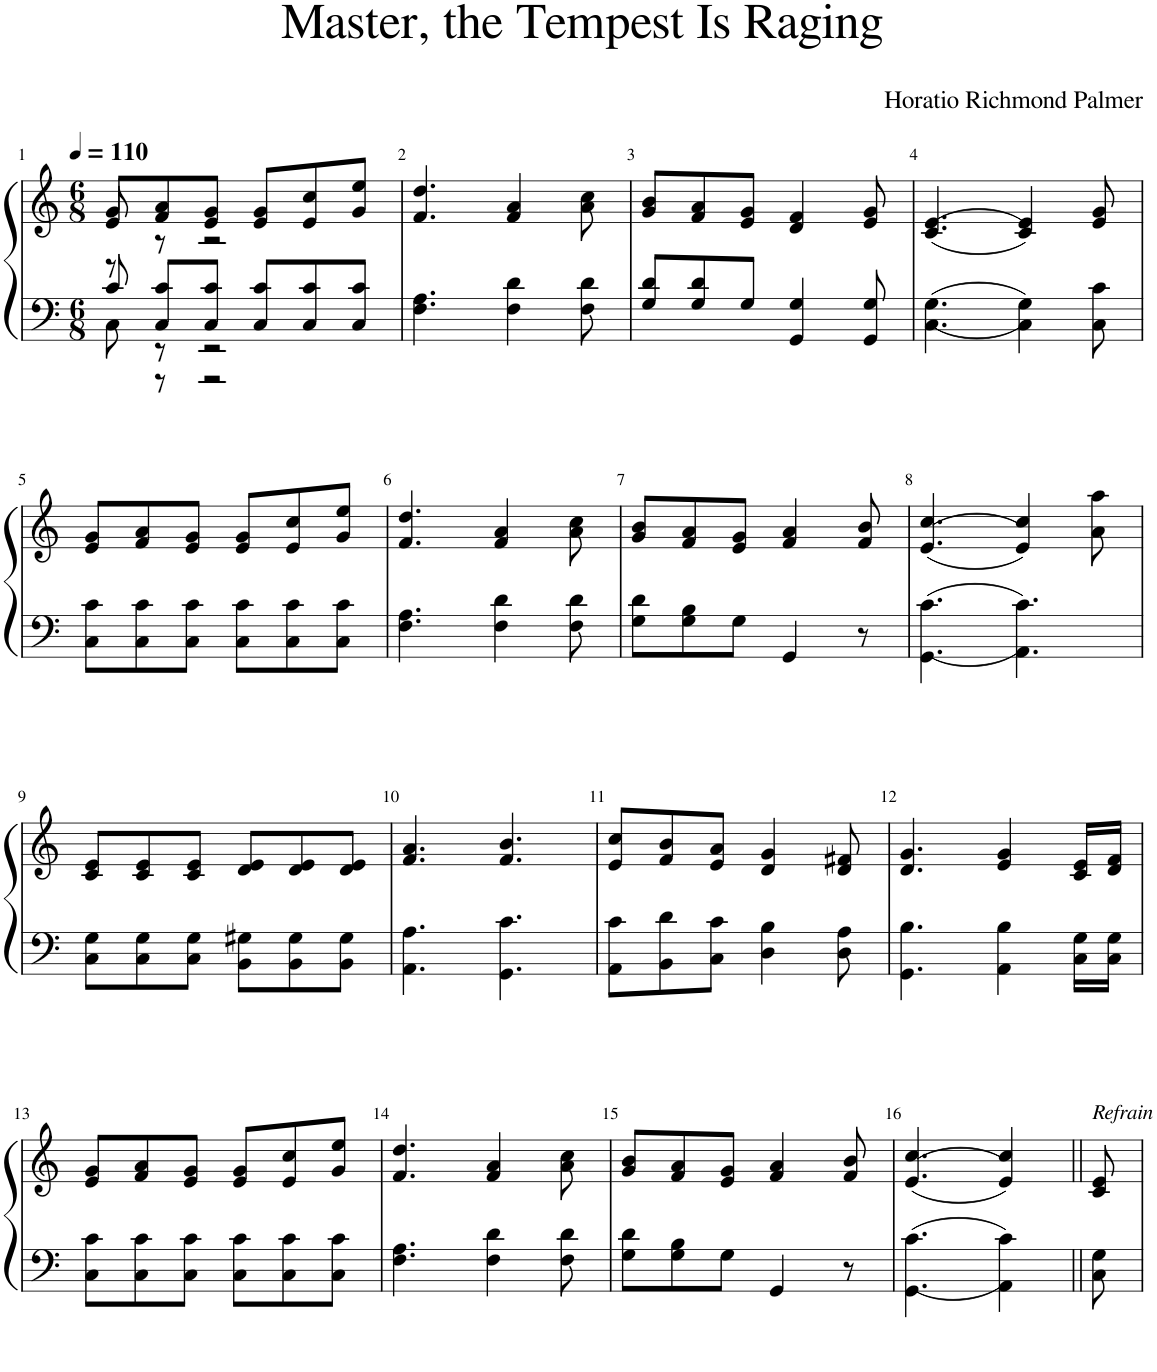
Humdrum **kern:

**kern	**kern
*part1	*part1
*staff2	*staff1
*I"Piano	*
*I'Pno.	*
*clefF4	*clefG2
*k[]	*k[]
*M6/8	*M6/8
*MM110	*MM110
=1	=1
*^	*^
*	*^	*	*
8r	8c/	8C\	8g/L	8e/
8C/ 8c/L	8r	8r	8f/ 8a/	8r
8C/ 8c/J	2r	2r	8e/ 8g/J	2r
8C/ 8c/L	.	.	8e/ 8g/L	.
8C/ 8c/	.	.	8e/ 8cc/	.
8C/ 8c/J	.	.	8g/ 8ee/J	.
*v	*v	*v	*	*
*	*v	*v
=2	=2
4.F\ 4.A\	4.f/ 4.dd/
4F\ 4d\	4f/ 4a/
8F\ 8d\	8a\ 8cc\
=3	=3
8G/ 8d/L	8g/ 8b/L
8G/ 8d/	8f/ 8a/
8G/J	8e/ 8g/J
4GG/ 4G/	4d/ 4f/
8GG/ 8G/	8e/ 8g/
=4	=4
4.C\ 4.G\	((>4.c/ 4.e/
4C\ 4G\	4c/ 4e/))
8C\ 8c\	8e/ 8g/
!!LO:LB:g=z
=5	=5
8C\ 8c\L	8e/ 8g/L
8C\ 8c\	8f/ 8a/
8C\ 8c\J	8e/ 8g/J
8C\ 8c\L	8e/ 8g/L
8C\ 8c\	8e/ 8cc/
8C\ 8c\J	8g/ 8ee/J
=6	=6
4.F\ 4.A\	4.f/ 4.dd/
4F\ 4d\	4f/ 4a/
8F\ 8d\	8a\ 8cc\
=7	=7
8G\ 8d\L	8g/ 8b/L
8G\ 8B\	8f/ 8a/
8G\J	8e/ 8g/J
4GG/	4f/ 4a/
8r	8f/ 8b/
=8	=8
4.GG\ 4.c\	((>4.e/ 4.cc/
4.AA\ 4.c\	4e/ 4cc/))
.	8a\ 8aa\
!!LO:LB:g=z
=9	=9
8C\ 8G\L	8c/ 8e/L
8C\ 8G\	8c/ 8e/
8C\ 8G\J	8c/ 8e/J
8BB\ 8G#X\L	8d/ 8e/L
8BB\ 8G#\	8d/ 8e/
8BB\ 8G#\J	8d/ 8e/J
=10	=10
4.AA\ 4.A\	4.f/ 4.a/
4.GG\ 4.c\	4.f/ 4.b/
=11	=11
8AA\ 8c\L	8e/ 8cc/L
8BB\ 8d\	8f/ 8b/
8C\ 8c\J	8e/ 8a/J
4D\ 4B\	4d/ 4g/
8D\ 8A\	8d/ 8f#X/
=12	=12
4.GG\ 4.B\	4.d/ 4.g/
4AA\ 4B\	4e/ 4g/
16C\ 16G\LL	16c/ 16e/LL
16C\ 16G\JJ	16d/ 16f/JJ
!!LO:LB:g=z
=13	=13
8C\ 8c\L	8e/ 8g/L
8C\ 8c\	8f/ 8a/
8C\ 8c\J	8e/ 8g/J
8C\ 8c\L	8e/ 8g/L
8C\ 8c\	8e/ 8cc/
8C\ 8c\J	8g/ 8ee/J
=14	=14
4.F\ 4.A\	4.f/ 4.dd/
4F\ 4d\	4f/ 4a/
8F\ 8d\	8a\ 8cc\
=15	=15
8G\ 8d\L	8g/ 8b/L
8G\ 8B\	8f/ 8a/
8G\J	8e/ 8g/J
4GG/	4f/ 4a/
8r	8f/ 8b/
=16||	=16||
4.GG\ 4.c\	(>(4.e/ 4.cc/
4AA\ 4c\	4e/ 4cc/))
!	!LO:TX:a:i:t=Refrain
8C\ 8G\	8c/ 8e/
=	=
*-	*-
